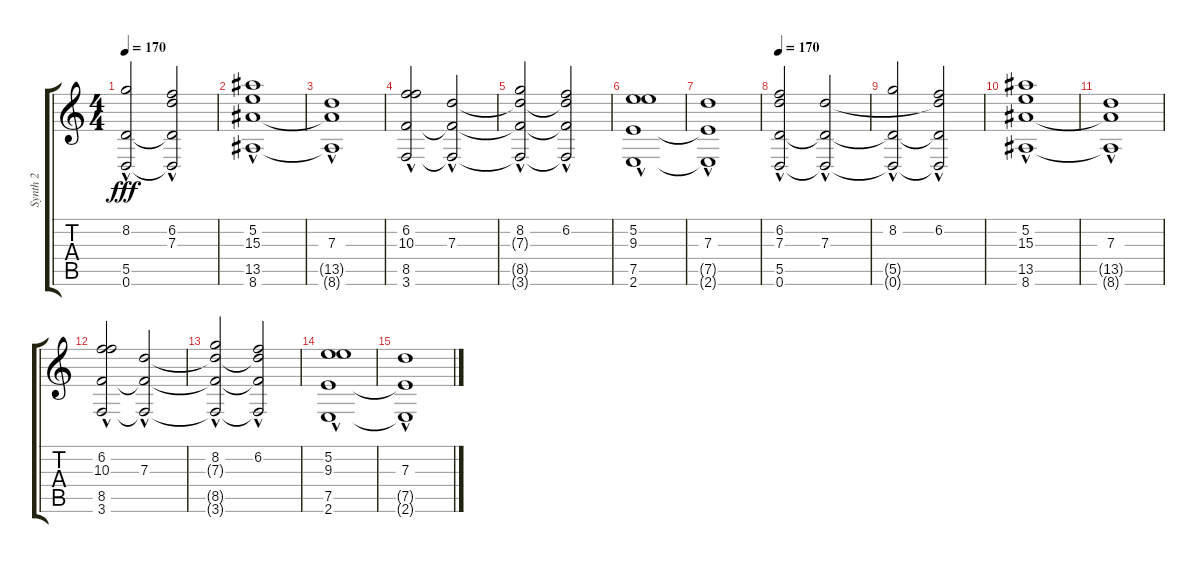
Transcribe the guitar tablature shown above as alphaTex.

\track ("Synth 2" "Synth 2") {instrument electricbassfinger}
\staff {score tabs}
\tuning (E4 B3 G3 D3 A2 D2) {hide}
\ts (4 4)
\tempo 170
\clef g2
\ks c
(8.2{hac} 5.5{t} 0.6{t}).2{dy fff} (6.2{hac} 7.3{t} 5.5{t} 0.6{t}).2 |
(5.2{hac} 15.3 13.5 8.6).1 |
(7.3{hac} 13.5{t} 8.6{t}).1 |
(6.2{hac} 10.3 8.5 3.6).2 (7.3{hac} 8.5{t} 3.6{t}).2 |
(8.2{hac} 7.3{t} 8.5{t} 3.6{t}).2 (6.2{hac} 7.3{t} 8.5{t} 3.6{t}).2 |
(5.2{hac} 9.3 7.5 2.6).1 |
(7.3{hac} 7.5{t} 2.6{t}).1 |
\tempo 170
(6.2{hac} 7.3 5.5 0.6).2 (7.3{hac} 5.5{t} 0.6{t}).2 |
(8.2{hac} 5.5{t} 0.6{t}).2 (6.2{hac} 7.3{t} 5.5{t} 0.6{t}).2 |
(5.2{hac} 15.3 13.5 8.6).1 |
(7.3{hac} 13.5{t} 8.6{t}).1 |
(6.2{hac} 10.3 8.5 3.6).2 (7.3{hac} 8.5{t} 3.6{t}).2 |
(8.2{hac} 7.3{t} 8.5{t} 3.6{t}).2 (6.2{hac} 7.3{t} 8.5{t} 3.6{t}).2 |
(5.2{hac} 9.3 7.5 2.6).1 |
(7.3{hac} 7.5{t} 2.6{t}).1
